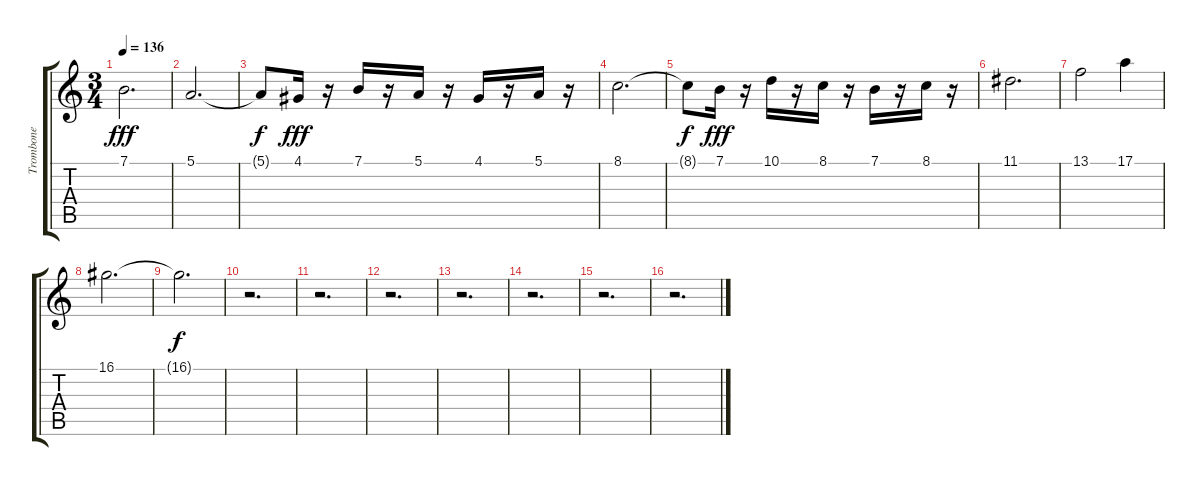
\track ("Trombone" "Trombone") {instrument trombone}
\staff {score tabs}
\tuning (E4 B3 G3 D3 A2 E2) {hide}
\ts (3 4)
\tempo 136
\clef g2
\ks c
7.1.2{d dy fff} |
5.1.2{d} |
5.1{t}.8{dy f} 4.1.16{dy fff} r.16 7.1.16 r.16 5.1.16 r.16 4.1.16 r.16 5.1.16 r.16 |
8.1.2{d} |
8.1{t}.8{dy f} 7.1.16{dy fff} r.16 10.1.16 r.16 8.1.16 r.16 7.1.16 r.16 8.1.16 r.16 |
11.1.2{d} |
13.1.2 17.1.4 |
16.1.2{d} |
16.1{t}.2{d dy f} |
r.2{d} |
r.2{d} |
r.2{d} |
r.2{d} |
r.2{d} |
r.2{d} |
r.2{d}
